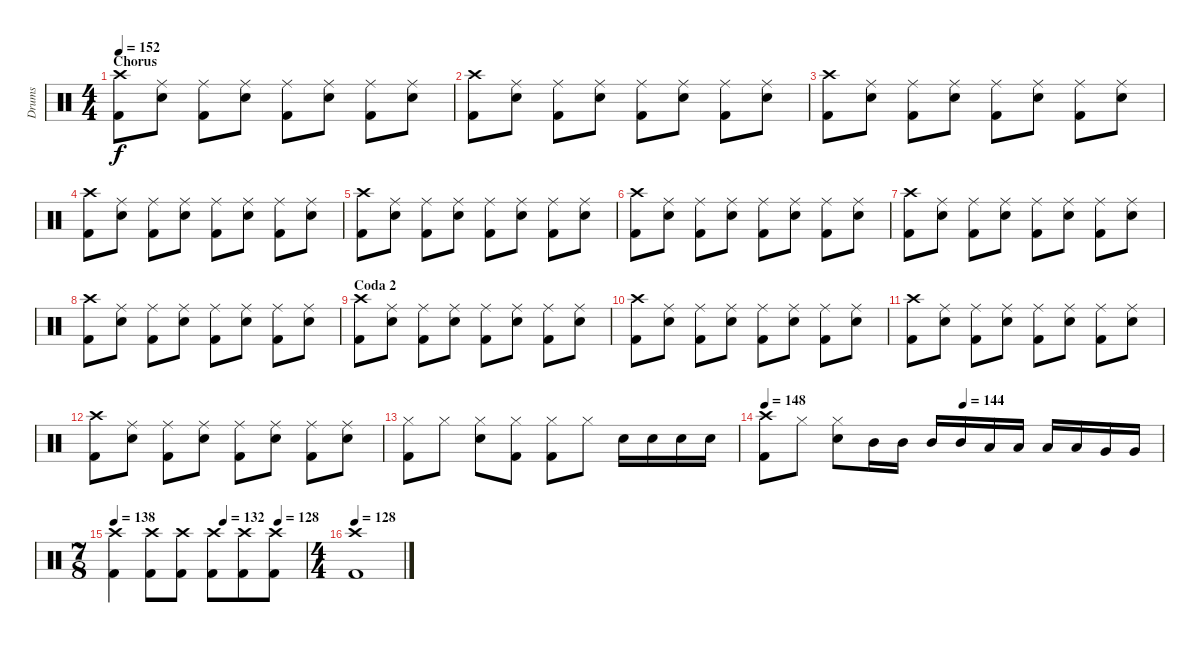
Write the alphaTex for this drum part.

\track ("Drums" "Drums") {instrument percussion}
\staff {score}
\articulation defaults
\ts (4 4)
\section ("" "Chorus")
\tempo 152
\clef neutral
\ks c
("Crash high (hit)" "Kick (hit) 2").8{dy f} ("Ride (middle)" "Snare (hit) 2").8 ("Ride (middle)" "Kick (hit) 2").8 ("Ride (middle)" "Snare (hit) 2").8 ("Ride (middle)" "Kick (hit) 2").8 ("Ride (middle)" "Snare (hit) 2").8 ("Ride (middle)" "Kick (hit) 2").8 ("Ride (middle)" "Snare (hit) 2").8 |
("Crash high (hit)" "Kick (hit) 2").8 ("Ride (middle)" "Snare (hit) 2").8 ("Ride (middle)" "Kick (hit) 2").8 ("Ride (middle)" "Snare (hit) 2").8 ("Ride (middle)" "Kick (hit) 2").8 ("Ride (middle)" "Snare (hit) 2").8 ("Ride (middle)" "Kick (hit) 2").8 ("Ride (middle)" "Snare (hit) 2").8 |
("Crash high (hit)" "Kick (hit) 2").8 ("Ride (middle)" "Snare (hit) 2").8 ("Ride (middle)" "Kick (hit) 2").8 ("Ride (middle)" "Snare (hit) 2").8 ("Ride (middle)" "Kick (hit) 2").8 ("Ride (middle)" "Snare (hit) 2").8 ("Ride (middle)" "Kick (hit) 2").8 ("Ride (middle)" "Snare (hit) 2").8 |
("Crash high (hit)" "Kick (hit) 2").8 ("Ride (middle)" "Snare (hit) 2").8 ("Ride (middle)" "Kick (hit) 2").8 ("Ride (middle)" "Snare (hit) 2").8 ("Ride (middle)" "Kick (hit) 2").8 ("Ride (middle)" "Snare (hit) 2").8 ("Ride (middle)" "Kick (hit) 2").8 ("Ride (middle)" "Snare (hit) 2").8 |
("Crash high (hit)" "Kick (hit) 2").8 ("Ride (middle)" "Snare (hit) 2").8 ("Ride (middle)" "Kick (hit) 2").8 ("Ride (middle)" "Snare (hit) 2").8 ("Ride (middle)" "Kick (hit) 2").8 ("Ride (middle)" "Snare (hit) 2").8 ("Ride (middle)" "Kick (hit) 2").8 ("Ride (middle)" "Snare (hit) 2").8 |
("Crash high (hit)" "Kick (hit) 2").8 ("Ride (middle)" "Snare (hit) 2").8 ("Ride (middle)" "Kick (hit) 2").8 ("Ride (middle)" "Snare (hit) 2").8 ("Ride (middle)" "Kick (hit) 2").8 ("Ride (middle)" "Snare (hit) 2").8 ("Ride (middle)" "Kick (hit) 2").8 ("Ride (middle)" "Snare (hit) 2").8 |
("Crash high (hit)" "Kick (hit) 2").8 ("Ride (middle)" "Snare (hit) 2").8 ("Ride (middle)" "Kick (hit) 2").8 ("Ride (middle)" "Snare (hit) 2").8 ("Ride (middle)" "Kick (hit) 2").8 ("Ride (middle)" "Snare (hit) 2").8 ("Ride (middle)" "Kick (hit) 2").8 ("Ride (middle)" "Snare (hit) 2").8 |
("Crash high (hit)" "Kick (hit) 2").8 ("Ride (middle)" "Snare (hit) 2").8 ("Ride (middle)" "Kick (hit) 2").8 ("Ride (middle)" "Snare (hit) 2").8 ("Ride (middle)" "Kick (hit) 2").8 ("Ride (middle)" "Snare (hit) 2").8 ("Ride (middle)" "Kick (hit) 2").8 ("Ride (middle)" "Snare (hit) 2").8 |
\section ("" "Coda 2")
("Crash high (hit)" "Kick (hit) 2").8 ("Ride (middle)" "Snare (hit) 2").8 ("Ride (middle)" "Kick (hit) 2").8 ("Ride (middle)" "Snare (hit) 2").8 ("Ride (middle)" "Kick (hit) 2").8 ("Ride (middle)" "Snare (hit) 2").8 ("Ride (middle)" "Kick (hit) 2").8 ("Ride (middle)" "Snare (hit) 2").8 |
("Crash high (hit)" "Kick (hit) 2").8 ("Ride (middle)" "Snare (hit) 2").8 ("Ride (middle)" "Kick (hit) 2").8 ("Ride (middle)" "Snare (hit) 2").8 ("Ride (middle)" "Kick (hit) 2").8 ("Ride (middle)" "Snare (hit) 2").8 ("Ride (middle)" "Kick (hit) 2").8 ("Ride (middle)" "Snare (hit) 2").8 |
("Crash high (hit)" "Kick (hit) 2").8 ("Ride (middle)" "Snare (hit) 2").8 ("Ride (middle)" "Kick (hit) 2").8 ("Ride (middle)" "Snare (hit) 2").8 ("Ride (middle)" "Kick (hit) 2").8 ("Ride (middle)" "Snare (hit) 2").8 ("Ride (middle)" "Kick (hit) 2").8 ("Ride (middle)" "Snare (hit) 2").8 |
("Crash high (hit)" "Kick (hit) 2").8 ("Ride (middle)" "Snare (hit) 2").8 ("Ride (middle)" "Kick (hit) 2").8 ("Ride (middle)" "Snare (hit) 2").8 ("Ride (middle)" "Kick (hit) 2").8 ("Ride (middle)" "Snare (hit) 2").8 ("Ride (middle)" "Kick (hit) 2").8 ("Ride (middle)" "Snare (hit) 2").8 |
("Hi-Hat (closed)" "Kick (hit) 2").8 "Hi-Hat (closed)".8 ("Hi-Hat (closed)" "Snare (hit) 2").8 ("Hi-Hat (closed)" "Kick (hit) 2").8 ("Hi-Hat (closed)" "Kick (hit) 2").8 "Hi-Hat (closed)".8 "Snare (hit) 2".16 "Snare (hit) 2".16 "Snare (hit) 2".16 "Snare (hit) 2".16 |
\tempo 148
\tempo (144 0.5)
("Crash high (hit)" "Kick (hit) 2").8 "Hi-Hat (closed)".8 ("Hi-Hat (closed)" "Snare (hit) 2").8 "Mid Tom (hit)".16 "Mid Tom (hit)".16 "Mid Tom (hit)".16 "Mid Tom (hit)".16 "Low Tom (hit)".16 "Low Tom (hit)".16 "Low Tom (hit)".16 "Low Tom (hit)".16 "Very Low Tom (hit)".16 "Very Low Tom (hit)".16 |
\ts (7 8)
\tempo 138
\tempo (132 0.5714285714285714)
\tempo (128 0.8571428571428571)
("Crash high (hit)" "Kick (hit) 2").4 ("Crash high (hit)" "Kick (hit) 2").8 ("Crash high (hit)" "Kick (hit) 2").8 ("Crash high (hit)" "Kick (hit) 2").8 ("Crash high (hit)" "Kick (hit) 2").8 ("Crash high (hit)" "Kick (hit) 2").8 |
\ts (4 4)
\tempo 128
("Crash high (hit)" "Kick (hit) 2").1
